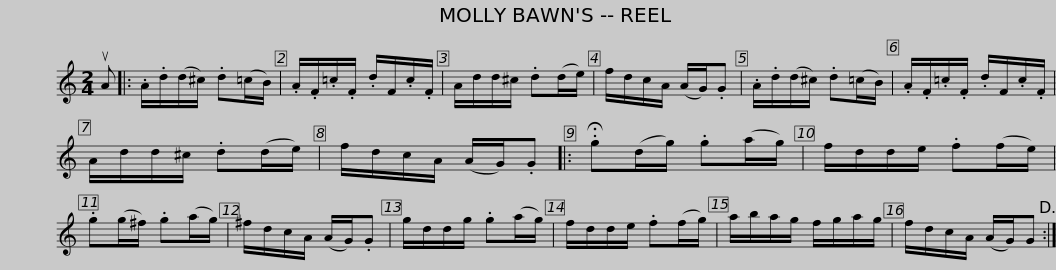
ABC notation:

X:1
L:1/8
M:2/4
I:linebreak $
K:C
V:1 treble
V:1
 uA |: .A/.d/(d/^c/) .d(=c/B/) | .A/.F/.=c/.F/ .d/F/.c/.F/ | A/d/d/^c/ .d(d/e/) | f/d/c/A/ (A/G/).G | %5
 .A/.d/(d/^c/) .d(=c/B/) |$ .A/.F/.=c/.F/ .d/F/.c/.F/ | A/d/d/^c/ .d(d/e/) | f/d/c/A/ (A/G/).G |: .!fermata!g(d/g/) .g(a/g/) | %10
 f/d/d/e/ .f(f/e/) | .g(g/^f/) .g(a/g/) |$ ^f/d/c/A/ (A/G/).G | g/d/d/g/ .g(a/g/) | f/d/d/e/ .f(f/g/) | %15
 a/b/a/g/ f/g/a/g/ | f/d/c/A/ (A/G/)G!D.C.! :| %17
